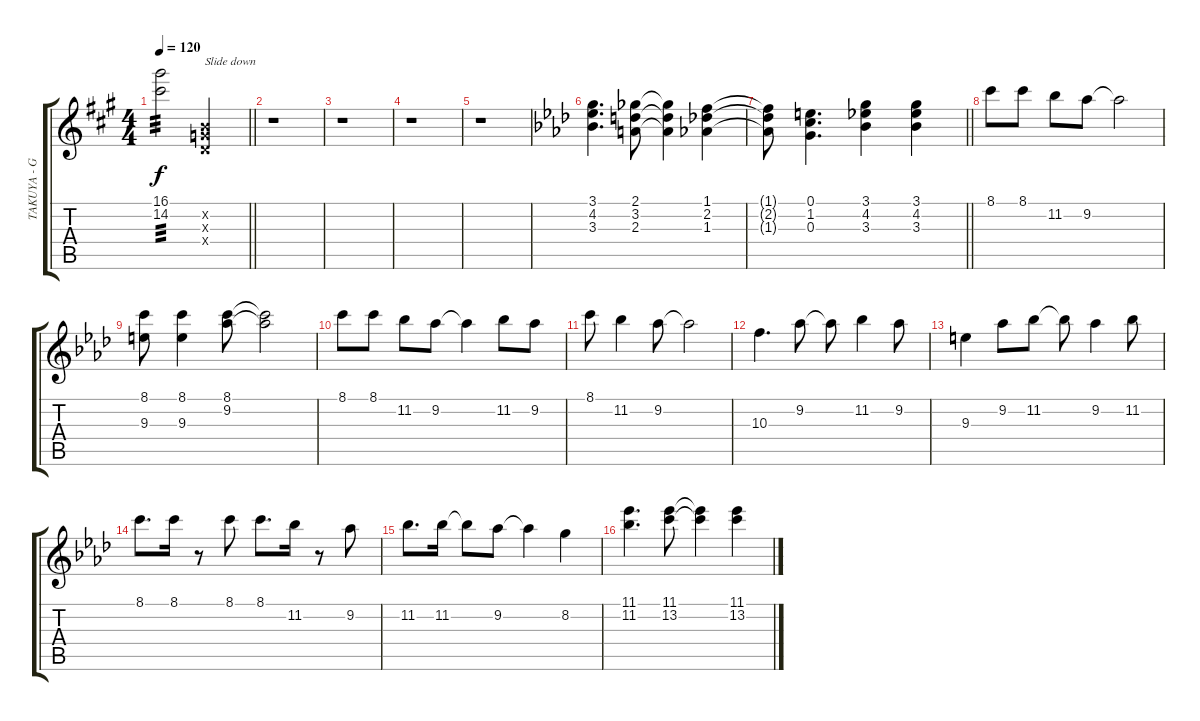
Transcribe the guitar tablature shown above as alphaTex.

\track ("TAKUYA - Guitar 1" "TAKUYA - G") {instrument distortionguitar}
\staff {score tabs}
\tuning (E4 B3 G3 D3 A2 E2) {hide}
\ts (4 4)
\tempo 120
\clef g2
\barLineRight lightlight
\ks a
(16.1 14.2).2{tp 3 dy f} (0.2{x} 0.3{x} 0.4{x}).2{txt "Slide down"} |
r.1 |
r.1 |
r.1 |
r.1 |
\ks ab
(3.1 4.2 3.3).4{d} (2.1 3.2 2.3).8 (2.1{t} 3.2{t} 2.3{t}).4 (1.1 2.2 1.3).4 |
\barLineRight lightlight
(1.1{t} 2.2{t} 1.3{t}).8 (0.1 1.2 0.3).4{d} (3.1 4.2 3.3).4 (3.1 4.2 3.3).4 |
8.1.8 8.1.8 11.2.8 9.2.8 9.2{t}.2 |
(8.1 9.3).8 (8.1 9.3).4 (8.1 9.2).8 (8.1{t} 9.2{t}).2 |
8.1.8 8.1.8 11.2.8 9.2.8 9.2{t}.4 11.2.8 9.2.8 |
8.1.8 11.2.4 9.2.8 9.2{t}.2 |
10.3.4{d} 9.2.8 9.2{t}.8 11.2.4 9.2.8 |
9.3.4 9.2.8 11.2.8 11.2{t}.8 9.2.4 11.2.8 |
8.1.8{d} 8.1.16 r.8 8.1.8 8.1.8{d} 11.2.16 r.8 9.2.8 |
11.2.8{d} 11.2.16 11.2{t}.8 9.2.8 9.2{t}.4 8.2.4 |
(11.1 11.2).4{d} (11.1 13.2).8 (11.1{t} 13.2{t}).4 (11.1 13.2).4
